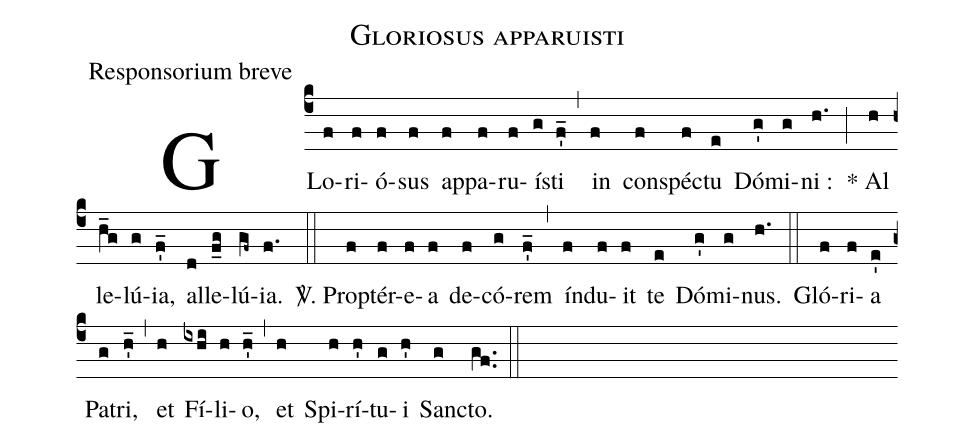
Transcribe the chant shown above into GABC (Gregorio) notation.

name:Gloriosus apparuisti;
office-part:Responsorium breve;
%%
(c4) GLo(f)ri(f)ó(f)sus(f) ap(f)pa(f)ru(f)í(g)sti(f'_) (,) in(f) con(f)spé(f)ctu(e) Dó(g')mi(g)ni :(h.) (;) * Al(h)le(h_g)lú(g){ia},(f'_) al(d)le(f_g)lú(gf~){ia}.(f.) (::)
<sp>V/</sp>. Pro(f)ptér(f)e(f)a(f) de(f)có(g)rem(f'_) (,) ín(f)du(f)it(f) te(e) Dó(g')mi(g)nus.(h.) (::) Gló(f)ri(f)a(e') Pa(g)tri,(h'_) (,) et(h) Fí(ixhi)li(h)o,(h'_) (,) et(h) Spi(h)rí(h')tu(g)i(h') San(g)cto.(gf..) (::)
